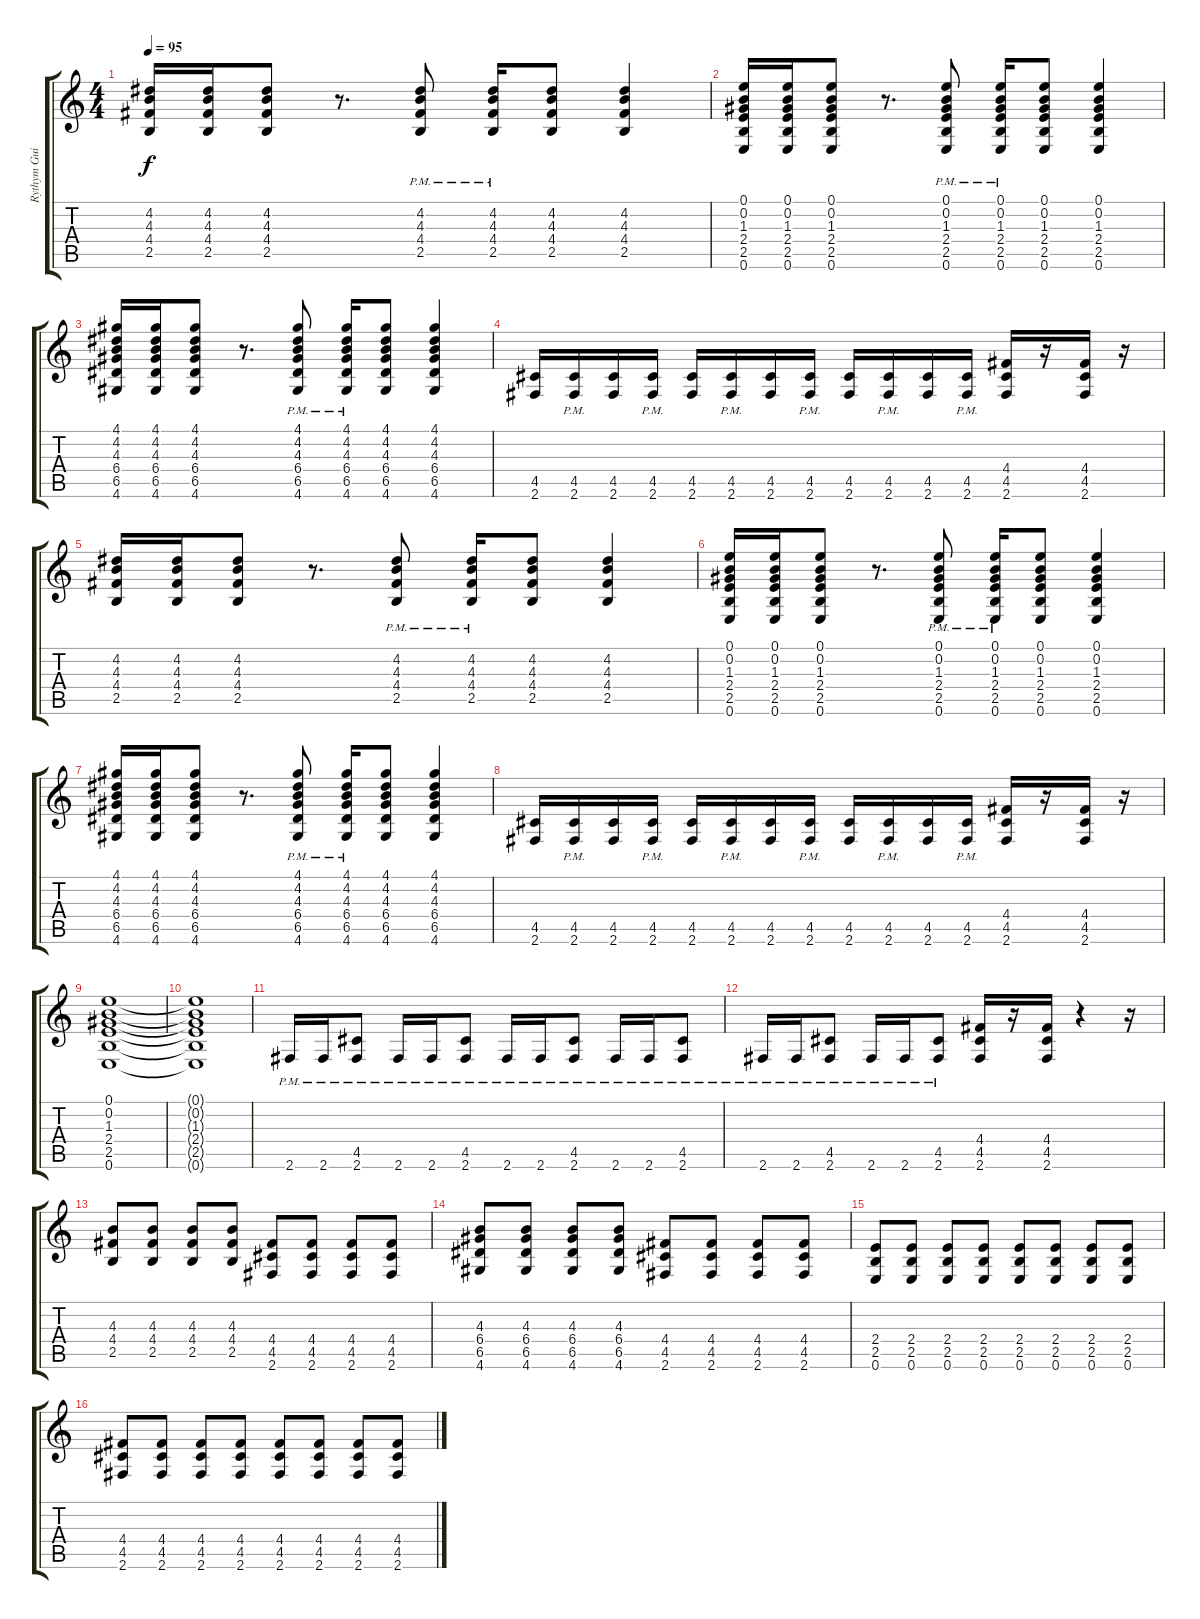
\track ("Rythym Guitar" "Rythym Gui") {instrument overdrivenguitar}
\staff {score tabs}
\tuning (E4 B3 G3 D3 A2 E2) {hide}
\ts (4 4)
\tempo 95
\clef g2
\ks c
(4.2 4.3 4.4 2.5).16{dy f} (4.2 4.3 4.4 2.5).16 (4.2 4.3 4.4 2.5).8 r.8{d} (4.2{pm} 4.3{pm} 4.4{pm} 2.5{pm}).8 (4.2{pm} 4.3{pm} 4.4{pm} 2.5{pm}).16 (4.2 4.3 4.4 2.5).8 (4.2 4.3 4.4 2.5).4 |
(0.1 0.2 1.3 2.4 2.5 0.6).16 (0.1 0.2 1.3 2.4 2.5 0.6).16 (0.1 0.2 1.3 2.4 2.5 0.6).8 r.8{d} (0.1{pm} 0.2{pm} 1.3{pm} 2.4{pm} 2.5{pm} 0.6{pm}).8 (0.1{pm} 0.2{pm} 1.3{pm} 2.4{pm} 2.5{pm} 0.6{pm}).16 (0.1 0.2 1.3 2.4 2.5 0.6).8 (0.1 0.2 1.3 2.4 2.5 0.6).4 |
(4.1 4.2 4.3 6.4 6.5 4.6).16 (4.1 4.2 4.3 6.4 6.5 4.6).16 (4.1 4.2 4.3 6.4 6.5 4.6).8 r.8{d} (4.1{pm} 4.2{pm} 4.3{pm} 6.4{pm} 6.5{pm} 4.6{pm}).8 (4.1{pm} 4.2{pm} 4.3{pm} 6.4{pm} 6.5{pm} 4.6{pm}).16 (4.1 4.2 4.3 6.4 6.5 4.6).8 (4.1 4.2 4.3 6.4 6.5 4.6).4 |
(4.5 2.6).16 (4.5{pm} 2.6).16 (4.5 2.6).16 (4.5{pm} 2.6).16 (4.5 2.6).16 (4.5{pm} 2.6).16 (4.5 2.6).16 (4.5{pm} 2.6).16 (4.5 2.6).16 (4.5{pm} 2.6).16 (4.5 2.6).16 (4.5{pm} 2.6).16 (4.4 4.5 2.6).16 r.16 (4.4 4.5 2.6).16 r.16 |
(4.2 4.3 4.4 2.5).16 (4.2 4.3 4.4 2.5).16 (4.2 4.3 4.4 2.5).8 r.8{d} (4.2{pm} 4.3{pm} 4.4{pm} 2.5{pm}).8 (4.2{pm} 4.3{pm} 4.4{pm} 2.5{pm}).16 (4.2 4.3 4.4 2.5).8 (4.2 4.3 4.4 2.5).4 |
(0.1 0.2 1.3 2.4 2.5 0.6).16 (0.1 0.2 1.3 2.4 2.5 0.6).16 (0.1 0.2 1.3 2.4 2.5 0.6).8 r.8{d} (0.1{pm} 0.2{pm} 1.3{pm} 2.4{pm} 2.5{pm} 0.6{pm}).8 (0.1{pm} 0.2{pm} 1.3{pm} 2.4{pm} 2.5{pm} 0.6{pm}).16 (0.1 0.2 1.3 2.4 2.5 0.6).8 (0.1 0.2 1.3 2.4 2.5 0.6).4 |
(4.1 4.2 4.3 6.4 6.5 4.6).16 (4.1 4.2 4.3 6.4 6.5 4.6).16 (4.1 4.2 4.3 6.4 6.5 4.6).8 r.8{d} (4.1{pm} 4.2{pm} 4.3{pm} 6.4{pm} 6.5{pm} 4.6{pm}).8 (4.1{pm} 4.2{pm} 4.3{pm} 6.4{pm} 6.5{pm} 4.6{pm}).16 (4.1 4.2 4.3 6.4 6.5 4.6).8 (4.1 4.2 4.3 6.4 6.5 4.6).4 |
(4.5 2.6).16 (4.5{pm} 2.6).16 (4.5 2.6).16 (4.5{pm} 2.6).16 (4.5 2.6).16 (4.5{pm} 2.6).16 (4.5 2.6).16 (4.5{pm} 2.6).16 (4.5 2.6).16 (4.5{pm} 2.6).16 (4.5 2.6).16 (4.5{pm} 2.6).16 (4.4 4.5 2.6).16 r.16 (4.4 4.5 2.6).16 r.16 |
(0.1 0.2 1.3 2.4 2.5 0.6).1 |
(0.1{t} 0.2{t} 1.3{t} 2.4{t} 2.5{t} 0.6{t}).1 |
2.6{pm}.16 2.6{pm}.16 (4.5 2.6{pm}).8 2.6{pm}.16 2.6{pm}.16 (4.5 2.6{pm}).8 2.6{pm}.16 2.6{pm}.16 (4.5 2.6{pm}).8 2.6{pm}.16 2.6{pm}.16 (4.5 2.6{pm}).8 |
2.6{pm}.16 2.6{pm}.16 (4.5 2.6{pm}).8 2.6{pm}.16 2.6{pm}.16 (4.5 2.6{pm}).8 (4.4 4.5 2.6).16 r.16 (4.4 4.5 2.6).16 r.4 r.16 |
(4.3 4.4 2.5).8 (4.3 4.4 2.5).8 (4.3 4.4 2.5).8 (4.3 4.4 2.5).8 (4.4 4.5 2.6).8 (4.4 4.5 2.6).8 (4.4 4.5 2.6).8 (4.4 4.5 2.6).8 |
(4.3 6.4 6.5 4.6).8 (4.3 6.4 6.5 4.6).8 (4.3 6.4 6.5 4.6).8 (4.3 6.4 6.5 4.6).8 (4.4 4.5 2.6).8 (4.4 4.5 2.6).8 (4.4 4.5 2.6).8 (4.4 4.5 2.6).8 |
(2.4 2.5 0.6).8 (2.4 2.5 0.6).8 (2.4 2.5 0.6).8 (2.4 2.5 0.6).8 (2.4 2.5 0.6).8 (2.4 2.5 0.6).8 (2.4 2.5 0.6).8 (2.4 2.5 0.6).8 |
(4.4 4.5 2.6).8 (4.4 4.5 2.6).8 (4.4 4.5 2.6).8 (4.4 4.5 2.6).8 (4.4 4.5 2.6).8 (4.4 4.5 2.6).8 (4.4 4.5 2.6).8 (4.4 4.5 2.6).8
